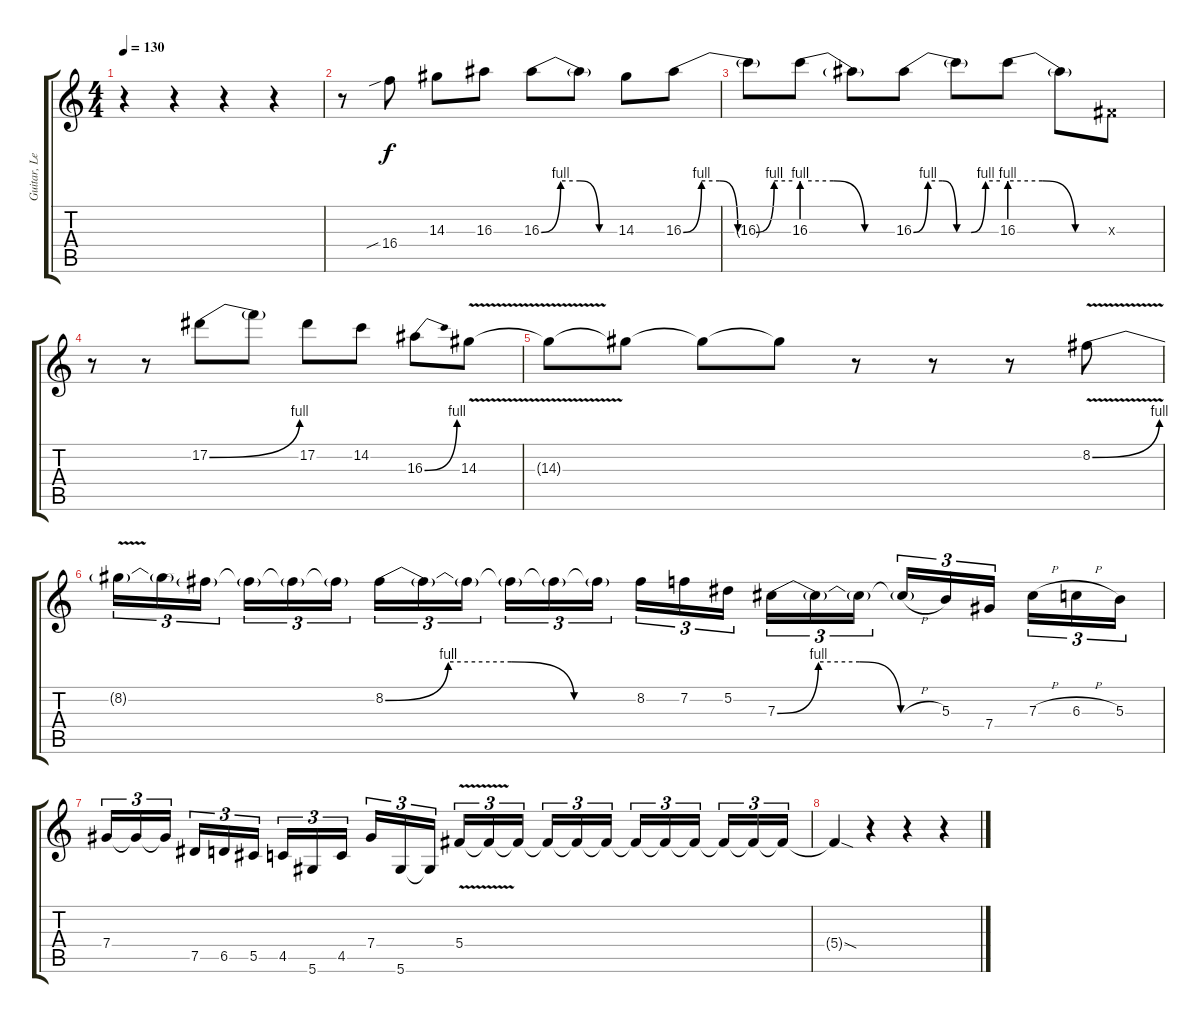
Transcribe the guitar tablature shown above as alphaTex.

\track ("Guitar, Lead" "Guitar, Le") {instrument distortionguitar}
\staff {score tabs}
\tuning (Eb4 Bb3 Gb3 Db3 Ab2 Eb2) {hide}
\ts (4 4)
\tempo 130
\clef g2
\ks c
r.4{dy f} r.4 r.4 r.4 |
r.8 16.4{sib}.8 14.3.8 16.3.8 16.3{be (custom 0 0 15 4 30 4 45 0 60 0)}.8 16.3{t}.8 14.3.8 16.3{be (custom 0 0 10 4 20 4 30 0 40 0 50 4 60 4)}.8 |
16.3{t}.8 16.3{be (custom 0 4 20 4 40 0 60 0)}.8 16.3{t}.8 16.3{be (custom 0 0 10 4 20 4 30 0 40 0 50 4 60 4)}.8 16.3{t}.8 16.3{be (custom 0 4 20 4 40 0 60 0)}.8 16.3{t}.8 0.3{x}.8 |
r.8 r.8 17.2{be (bend 0 0 60 4)}.8 17.2{t}.8 17.2.8 14.2.8 16.3{be (bend 0 0 60 4)}.8 14.3{v}.8 |
14.3{t}.8 14.3{t}.8 14.3{t}.8 14.3{t}.8 r.8 r.8 r.8 8.2{be (bend 0 0 60 4) v}.8 |
8.2{t}.16{tu (3 2)} 8.2{t}.16{tu (3 2)} 8.2{t}.16{tu (3 2) beam splitsecondary} 8.2{t}.16{tu (3 2)} 8.2{t}.16{tu (3 2)} 8.2{t}.16{tu (3 2)} 8.2{be (custom 0 0 15 4 30 4 45 0 60 0)}.16{tu (3 2)} 8.2{t}.16{tu (3 2)} 8.2{t}.16{tu (3 2) beam splitsecondary} 8.2{t}.16{tu (3 2)} 8.2{t}.16{tu (3 2)} 8.2{t}.16{tu (3 2)} 8.2.16{tu (3 2)} 7.2.16{tu (3 2)} 5.2.16{tu (3 2) beam splitsecondary} 7.3{be (custom 0 0 15 4 30 4 45 0 60 0)}.16{tu (3 2)} 7.3{t}.16{tu (3 2)} 7.3{t}.16{tu (3 2)} 7.3{h t}.16{tu (3 2)} 5.3.16{tu (3 2)} 7.4.16{tu (3 2) beam splitsecondary} 7.3{h}.16{tu (3 2)} 6.3{h}.16{tu (3 2)} 5.3.16{tu (3 2)} |
7.4.16{tu (3 2)} 7.4{t}.16{tu (3 2)} 7.4{t}.16{tu (3 2) beam splitsecondary} 7.5.16{tu (3 2)} 6.5.16{tu (3 2)} 5.5.16{tu (3 2)} 4.5.16{tu (3 2)} 5.6.16{tu (3 2)} 4.5.16{tu (3 2) beam splitsecondary} 7.4.16{tu (3 2)} 5.6.16{tu (3 2)} 5.6{t}.16{tu (3 2)} 5.4{v}.16{tu (3 2)} 5.4{t}.16{tu (3 2)} 5.4{t}.16{tu (3 2) beam splitsecondary} 5.4{t}.16{tu (3 2)} 5.4{t}.16{tu (3 2)} 5.4{t}.16{tu (3 2)} 5.4{t}.16{tu (3 2)} 5.4{t}.16{tu (3 2)} 5.4{t}.16{tu (3 2) beam splitsecondary} 5.4{t}.16{tu (3 2)} 5.4{t}.16{tu (3 2)} 5.4{t}.16{tu (3 2)} |
5.4{sod t}.4 r.4 r.4 r.4
